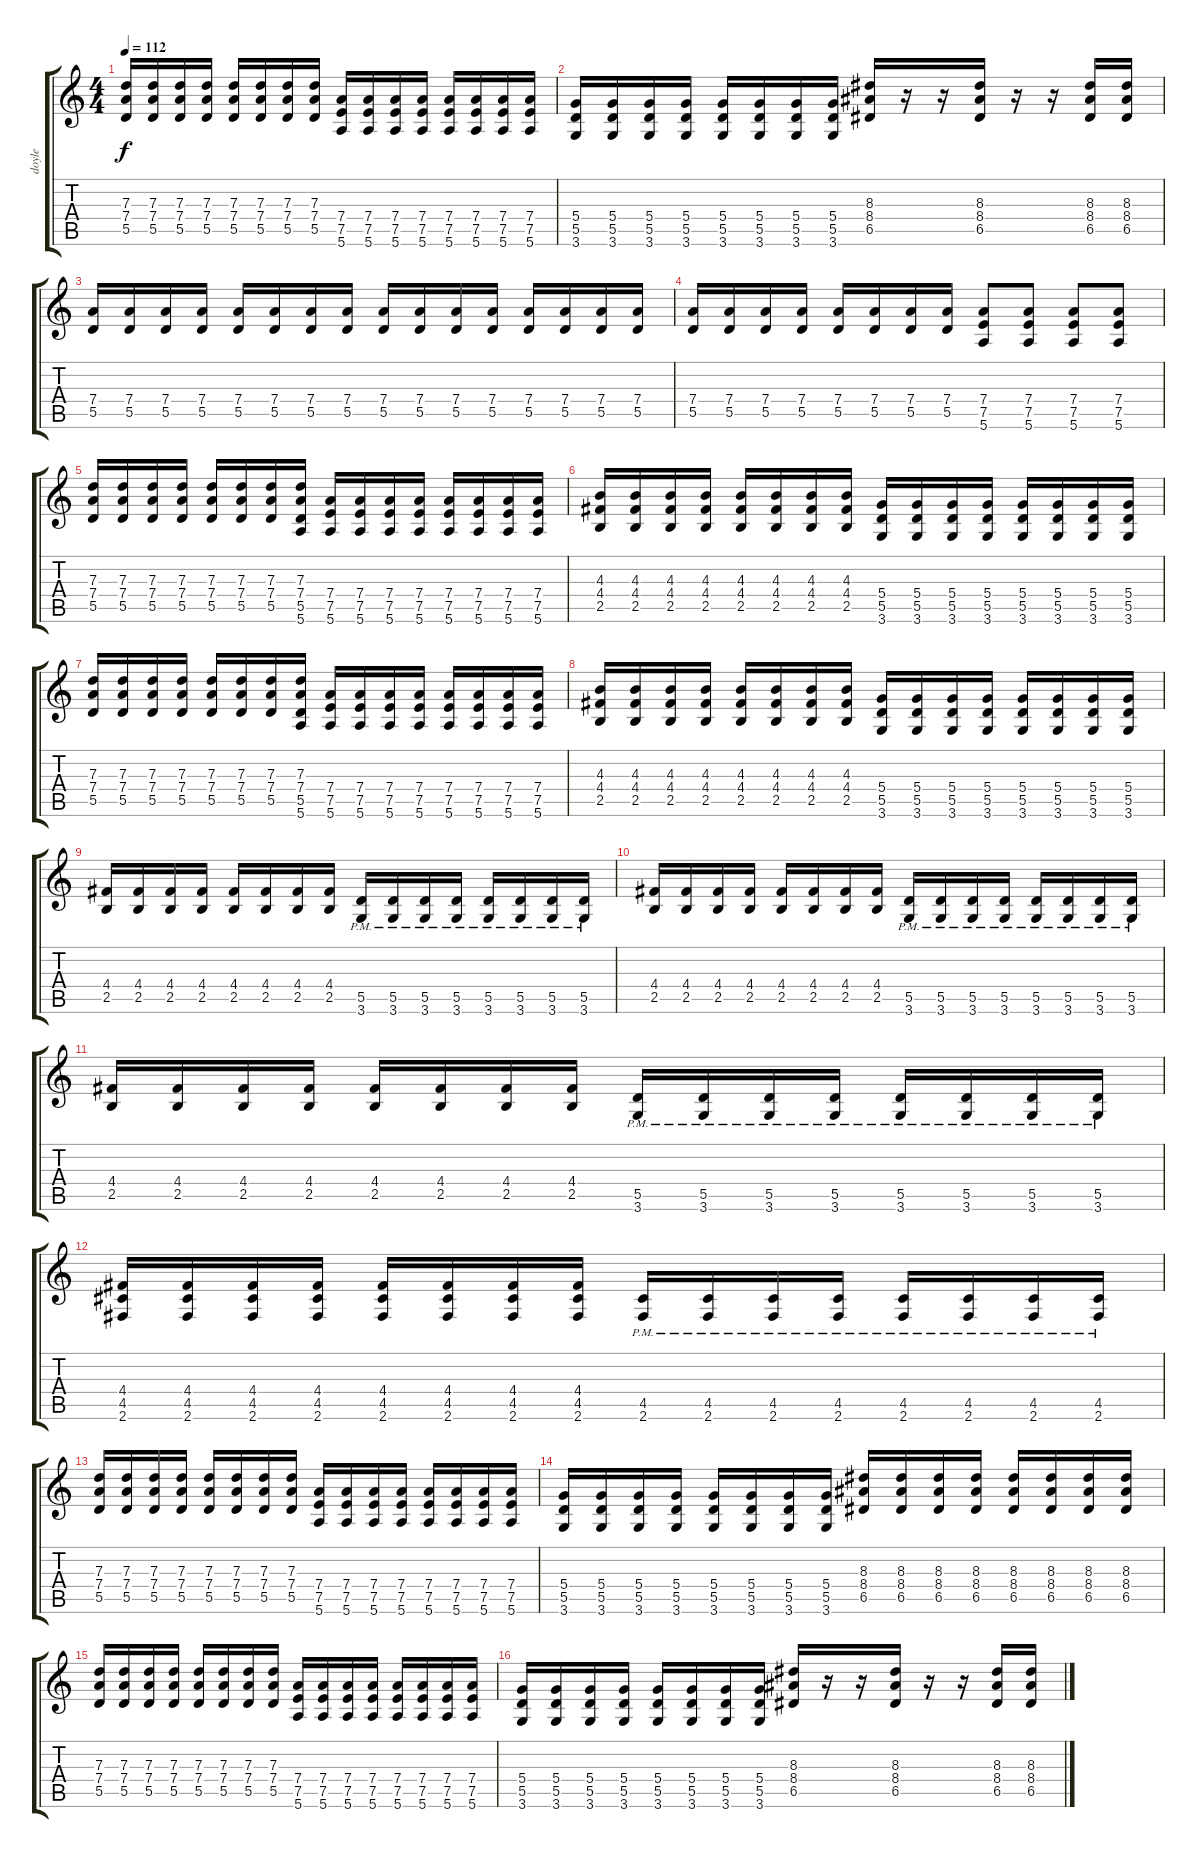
\track ("doyle" "doyle") {instrument distortionguitar}
\staff {score tabs}
\tuning (E4 B3 G3 D3 A2 E2) {hide}
\ts (4 4)
\tempo 112
\clef g2
\ks c
(7.3 7.4 5.5).16{dy f} (7.3 7.4 5.5).16 (7.3 7.4 5.5).16 (7.3 7.4 5.5).16 (7.3 7.4 5.5).16 (7.3 7.4 5.5).16 (7.3 7.4 5.5).16 (7.3 7.4 5.5).16 (7.4 7.5 5.6).16 (7.4 7.5 5.6).16 (7.4 7.5 5.6).16 (7.4 7.5 5.6).16 (7.4 7.5 5.6).16 (7.4 7.5 5.6).16 (7.4 7.5 5.6).16 (7.4 7.5 5.6).16 |
(5.4 5.5 3.6).16 (5.4 5.5 3.6).16 (5.4 5.5 3.6).16 (5.4 5.5 3.6).16 (5.4 5.5 3.6).16 (5.4 5.5 3.6).16 (5.4 5.5 3.6).16 (5.4 5.5 3.6).16 (8.3 8.4 6.5).16 r.16 r.16 (8.3 8.4 6.5).16 r.16 r.16 (8.3 8.4 6.5).16 (8.3 8.4 6.5).16 |
(7.4 5.5).16 (7.4 5.5).16 (7.4 5.5).16 (7.4 5.5).16 (7.4 5.5).16 (7.4 5.5).16 (7.4 5.5).16 (7.4 5.5).16 (7.4 5.5).16 (7.4 5.5).16 (7.4 5.5).16 (7.4 5.5).16 (7.4 5.5).16 (7.4 5.5).16 (7.4 5.5).16 (7.4 5.5).16 |
(7.4 5.5).16 (7.4 5.5).16 (7.4 5.5).16 (7.4 5.5).16 (7.4 5.5).16 (7.4 5.5).16 (7.4 5.5).16 (7.4 5.5).16 (7.4 7.5 5.6).8 (7.4 7.5 5.6).8 (7.4 7.5 5.6).8 (7.4 7.5 5.6).8 |
(7.3 7.4 5.5).16 (7.3 7.4 5.5).16 (7.3 7.4 5.5).16 (7.3 7.4 5.5).16 (7.3 7.4 5.5).16 (7.3 7.4 5.5).16 (7.3 7.4 5.5).16 (7.3 7.4 5.5 5.6).16 (7.4 7.5 5.6).16 (7.4 7.5 5.6).16 (7.4 7.5 5.6).16 (7.4 7.5 5.6).16 (7.4 7.5 5.6).16 (7.4 7.5 5.6).16 (7.4 7.5 5.6).16 (7.4 7.5 5.6).16 |
(4.3 4.4 2.5).16 (4.3 4.4 2.5).16 (4.3 4.4 2.5).16 (4.3 4.4 2.5).16 (4.3 4.4 2.5).16 (4.3 4.4 2.5).16 (4.3 4.4 2.5).16 (4.3 4.4 2.5).16 (5.4 5.5 3.6).16 (5.4 5.5 3.6).16 (5.4 5.5 3.6).16 (5.4 5.5 3.6).16 (5.4 5.5 3.6).16 (5.4 5.5 3.6).16 (5.4 5.5 3.6).16 (5.4 5.5 3.6).16 |
(7.3 7.4 5.5).16 (7.3 7.4 5.5).16 (7.3 7.4 5.5).16 (7.3 7.4 5.5).16 (7.3 7.4 5.5).16 (7.3 7.4 5.5).16 (7.3 7.4 5.5).16 (7.3 7.4 5.5 5.6).16 (7.4 7.5 5.6).16 (7.4 7.5 5.6).16 (7.4 7.5 5.6).16 (7.4 7.5 5.6).16 (7.4 7.5 5.6).16 (7.4 7.5 5.6).16 (7.4 7.5 5.6).16 (7.4 7.5 5.6).16 |
(4.3 4.4 2.5).16 (4.3 4.4 2.5).16 (4.3 4.4 2.5).16 (4.3 4.4 2.5).16 (4.3 4.4 2.5).16 (4.3 4.4 2.5).16 (4.3 4.4 2.5).16 (4.3 4.4 2.5).16 (5.4 5.5 3.6).16 (5.4 5.5 3.6).16 (5.4 5.5 3.6).16 (5.4 5.5 3.6).16 (5.4 5.5 3.6).16 (5.4 5.5 3.6).16 (5.4 5.5 3.6).16 (5.4 5.5 3.6).16 |
(4.4 2.5).16 (4.4 2.5).16 (4.4 2.5).16 (4.4 2.5).16 (4.4 2.5).16 (4.4 2.5).16 (4.4 2.5).16 (4.4 2.5).16 (5.5{pm} 3.6{pm}).16 (5.5{pm} 3.6{pm}).16 (5.5{pm} 3.6{pm}).16 (5.5{pm} 3.6{pm}).16 (5.5{pm} 3.6{pm}).16 (5.5{pm} 3.6{pm}).16 (5.5{pm} 3.6{pm}).16 (5.5{pm} 3.6{pm}).16 |
(4.4 2.5).16 (4.4 2.5).16 (4.4 2.5).16 (4.4 2.5).16 (4.4 2.5).16 (4.4 2.5).16 (4.4 2.5).16 (4.4 2.5).16 (5.5{pm} 3.6{pm}).16 (5.5{pm} 3.6{pm}).16 (5.5{pm} 3.6{pm}).16 (5.5{pm} 3.6{pm}).16 (5.5{pm} 3.6{pm}).16 (5.5{pm} 3.6{pm}).16 (5.5{pm} 3.6{pm}).16 (5.5{pm} 3.6{pm}).16 |
(4.4 2.5).16 (4.4 2.5).16 (4.4 2.5).16 (4.4 2.5).16 (4.4 2.5).16 (4.4 2.5).16 (4.4 2.5).16 (4.4 2.5).16 (5.5{pm} 3.6{pm}).16 (5.5{pm} 3.6{pm}).16 (5.5{pm} 3.6{pm}).16 (5.5{pm} 3.6{pm}).16 (5.5{pm} 3.6{pm}).16 (5.5{pm} 3.6{pm}).16 (5.5{pm} 3.6{pm}).16 (5.5{pm} 3.6{pm}).16 |
(4.4 4.5 2.6).16 (4.4 4.5 2.6).16 (4.4 4.5 2.6).16 (4.4 4.5 2.6).16 (4.4 4.5 2.6).16 (4.4 4.5 2.6).16 (4.4 4.5 2.6).16 (4.4 4.5 2.6).16 (4.5{pm} 2.6{pm}).16 (4.5{pm} 2.6{pm}).16 (4.5{pm} 2.6{pm}).16 (4.5{pm} 2.6{pm}).16 (4.5{pm} 2.6{pm}).16 (4.5{pm} 2.6{pm}).16 (4.5{pm} 2.6{pm}).16 (4.5{pm} 2.6{pm}).16 |
(7.3 7.4 5.5).16 (7.3 7.4 5.5).16 (7.3 7.4 5.5).16 (7.3 7.4 5.5).16 (7.3 7.4 5.5).16 (7.3 7.4 5.5).16 (7.3 7.4 5.5).16 (7.3 7.4 5.5).16 (7.4 7.5 5.6).16 (7.4 7.5 5.6).16 (7.4 7.5 5.6).16 (7.4 7.5 5.6).16 (7.4 7.5 5.6).16 (7.4 7.5 5.6).16 (7.4 7.5 5.6).16 (7.4 7.5 5.6).16 |
(5.4 5.5 3.6).16 (5.4 5.5 3.6).16 (5.4 5.5 3.6).16 (5.4 5.5 3.6).16 (5.4 5.5 3.6).16 (5.4 5.5 3.6).16 (5.4 5.5 3.6).16 (5.4 5.5 3.6).16 (8.3 8.4 6.5).16 (8.3 8.4 6.5).16 (8.3 8.4 6.5).16 (8.3 8.4 6.5).16 (8.3 8.4 6.5).16 (8.3 8.4 6.5).16 (8.3 8.4 6.5).16 (8.3 8.4 6.5).16 |
(7.3 7.4 5.5).16 (7.3 7.4 5.5).16 (7.3 7.4 5.5).16 (7.3 7.4 5.5).16 (7.3 7.4 5.5).16 (7.3 7.4 5.5).16 (7.3 7.4 5.5).16 (7.3 7.4 5.5).16 (7.4 7.5 5.6).16 (7.4 7.5 5.6).16 (7.4 7.5 5.6).16 (7.4 7.5 5.6).16 (7.4 7.5 5.6).16 (7.4 7.5 5.6).16 (7.4 7.5 5.6).16 (7.4 7.5 5.6).16 |
(5.4 5.5 3.6).16 (5.4 5.5 3.6).16 (5.4 5.5 3.6).16 (5.4 5.5 3.6).16 (5.4 5.5 3.6).16 (5.4 5.5 3.6).16 (5.4 5.5 3.6).16 (5.4 5.5 3.6).16 (8.3 8.4 6.5).16 r.16 r.16 (8.3 8.4 6.5).16 r.16 r.16 (8.3 8.4 6.5).16 (8.3 8.4 6.5).16
